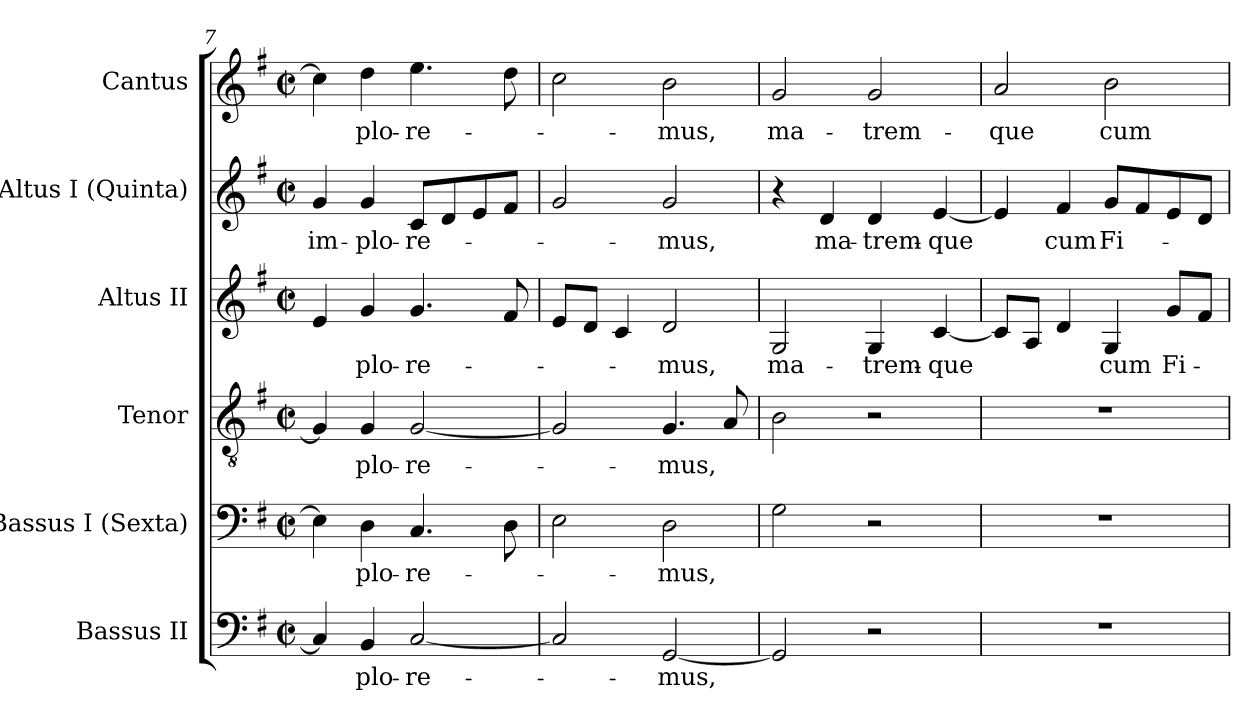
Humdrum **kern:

**kern	**text	**kern	**text	**kern	**text	**kern	**text	**kern	**text	**kern	**text
*part6	*part6	*part5	*part5	*part4	*part4	*part3	*part3	*part2	*part2	*part1	*part1
*staff6	*staff6	*staff5	*staff5	*staff4	*staff4	*staff3	*staff3	*staff2	*staff2	*staff1	*staff1
*I"Bassus II	*	*I"Bassus I (Sexta)	*	*I"Tenor	*	*I"Altus II	*	*I"Altus I (Quinta)	*	*I"Cantus	*
*I'B.	*	*I'B.	*	*I'T.	*	*I'A.	*	*I'A.	*	*I'S.	*
*clefF4	*	*clefF4	*	*clefGv2	*	*clefG2	*	*clefG2	*	*clefG2	*
*	*	*	*	*ITrd7c12	*	*	*	*	*	*	*
*k[f#]	*	*k[f#]	*	*k[f#]	*	*k[f#]	*	*k[f#]	*	*k[f#]	*
*G:	*	*G:	*	*G:	*	*G:	*	*G:	*	*G:	*
*M2/2	*	*M2/2	*	*M2/2	*	*M2/2	*	*M2/2	*	*M2/2	*
*met(c|)	*	*met(c|)	*	*met(c|)	*	*met(c|)	*	*met(c|)	*	*met(c|)	*
=7	=7	=7	=7	=7	=7	=7	=7	=7	=7	=7	=7
!	!	!	!	!	!	!	!	!	!LO:LY:b:color=#000000	!	!
4Ci/]	.	4Ei\]	.	4GGi/]	.	4ei/	.	4gi/	im-	4cci\]	.
!	!LO:LY:b:color=#000000	!	!	!	!	!	!	!	!	!	!
!	!	!	!LO:LY:b:color=#000000	!	!	!	!	!	!	!	!
!	!	!	!	!	!LO:LY:b:color=#000000	!	!	!	!	!	!
!	!	!	!	!	!	!	!LO:LY:b:color=#000000	!	!	!	!
!	!	!	!	!	!	!	!	!	!LO:LY:b:color=#000000	!	!
!	!	!	!	!	!	!	!	!	!	!	!LO:LY:b:color=#000000
4BBi/	-plo-	4Di\	-plo-	4GGi/	-plo-	4gi/	-plo-	4gi/	-plo-	4ddi\	-plo-
!	!LO:LY:b:color=#000000	!	!	!	!	!	!	!	!	!	!
!	!	!	!LO:LY:b:color=#000000	!	!	!	!	!	!	!	!
!	!	!	!	!	!LO:LY:b:color=#000000	!	!	!	!	!	!
!	!	!	!	!	!	!	!LO:LY:b:color=#000000	!	!	!	!
!	!	!	!	!	!	!	!	!	!LO:LY:b:color=#000000	!	!
!	!	!	!	!	!	!	!	!	!	!	!LO:LY:b:color=#000000
[<2Ci/	-re-	4.Ci/	-re-	[<2GGi/	-re-	4.gi/	-re-	8ci/L	-re-	4.eei\	-re-
.	.	.	.	.	.	.	.	8di/	.	.	.
.	.	.	.	.	.	.	.	8ei/	.	.	.
.	.	8Di\	.	.	.	8f#i/	.	8f#i/J	.	8ddi\	.
=8	=8	=8	=8	=8	=8	=8	=8	=8	=8	=8	=8
2Ci/]	.	2Ei\	.	2GGi/]	.	8ei/L	.	2gi/	.	2cci\	.
.	.	.	.	.	.	8di/J	.	.	.	.	.
.	.	.	.	.	.	4ci/	.	.	.	.	.
!	!LO:LY:b:color=#000000	!	!	!	!	!	!	!	!	!	!
!	!	!	!LO:LY:b:color=#000000	!	!	!	!	!	!	!	!
!	!	!	!	!	!LO:LY:b:color=#000000	!	!	!	!	!	!
!	!	!	!	!	!	!	!LO:LY:b:color=#000000	!	!	!	!
!	!	!	!	!	!	!	!	!	!LO:LY:b:color=#000000	!	!
!	!	!	!	!	!	!	!	!	!	!	!LO:LY:b:color=#000000
[<2GGi/	-mus,	2Di\	-mus,	4.GGi/	-mus,	2di/	-mus,	2gi/	-mus,	2bi\	-mus,
.	.	.	.	8AAi/	.	.	.	.	.	.	.
=9	=9	=9	=9	=9	=9	=9	=9	=9	=9	=9	=9
!	!	!	!	!	!	!	!LO:LY:b:color=#000000	!	!	!	!
!	!	!	!	!	!	!	!	!	!	!	!LO:LY:b:color=#000000
2GGi/]	.	2Gi\	.	2BBi\	.	2Gi/	ma-	4r	.	2gi/	ma-
!	!	!	!	!	!	!	!	!	!LO:LY:b:color=#000000	!	!
.	.	.	.	.	.	.	.	4di/	ma-	.	.
!	!	!	!	!	!	!	!LO:LY:b:color=#000000	!	!	!	!
!	!	!	!	!	!	!	!	!	!LO:LY:b:color=#000000	!	!
!	!	!	!	!	!	!	!	!	!	!	!LO:LY:b:color=#000000
2r	.	2r	.	2r	.	4Gi/	-trem-	4di/	-trem-	2gi/	-trem-
!	!	!	!	!	!	!	!LO:LY:b:color=#000000	!	!	!	!
!	!	!	!	!	!	!	!	!	!LO:LY:b:color=#000000	!	!
.	.	.	.	.	.	[<4ci/	-que	[<4ei/	-que	.	.
=10	=10	=10	=10	=10	=10	=10	=10	=10	=10	=10	=10
!	!	!	!	!	!	!	!	!	!	!	!LO:LY:b:color=#000000
1r	.	1r	.	1r	.	8ci/L]	.	4ei/]	.	2ai/	-que
.	.	.	.	.	.	8Ai/J	.	.	.	.	.
!	!	!	!	!	!	!	!	!	!LO:LY:b:color=#000000	!	!
.	.	.	.	.	.	4di/	.	4f#i/	cum	.	.
!	!	!	!	!	!	!	!LO:LY:b:color=#000000	!	!	!	!
!	!	!	!	!	!	!	!	!	!LO:LY:b:color=#000000	!	!
!	!	!	!	!	!	!	!	!	!	!	!LO:LY:b:color=#000000
.	.	.	.	.	.	4Gi/	cum	8gi/L	Fi-	2bi\	cum
.	.	.	.	.	.	.	.	8f#i/	.	.	.
!	!	!	!	!	!	!	!LO:LY:b:color=#000000	!	!	!	!
.	.	.	.	.	.	8gi/L	Fi-	8ei/	.	.	.
.	.	.	.	.	.	8f#i/J	.	8di/J	.	.	.
=	=	=	=	=	=	=	=	=	=	=	=
*-	*-	*-	*-	*-	*-	*-	*-	*-	*-	*-	*-
